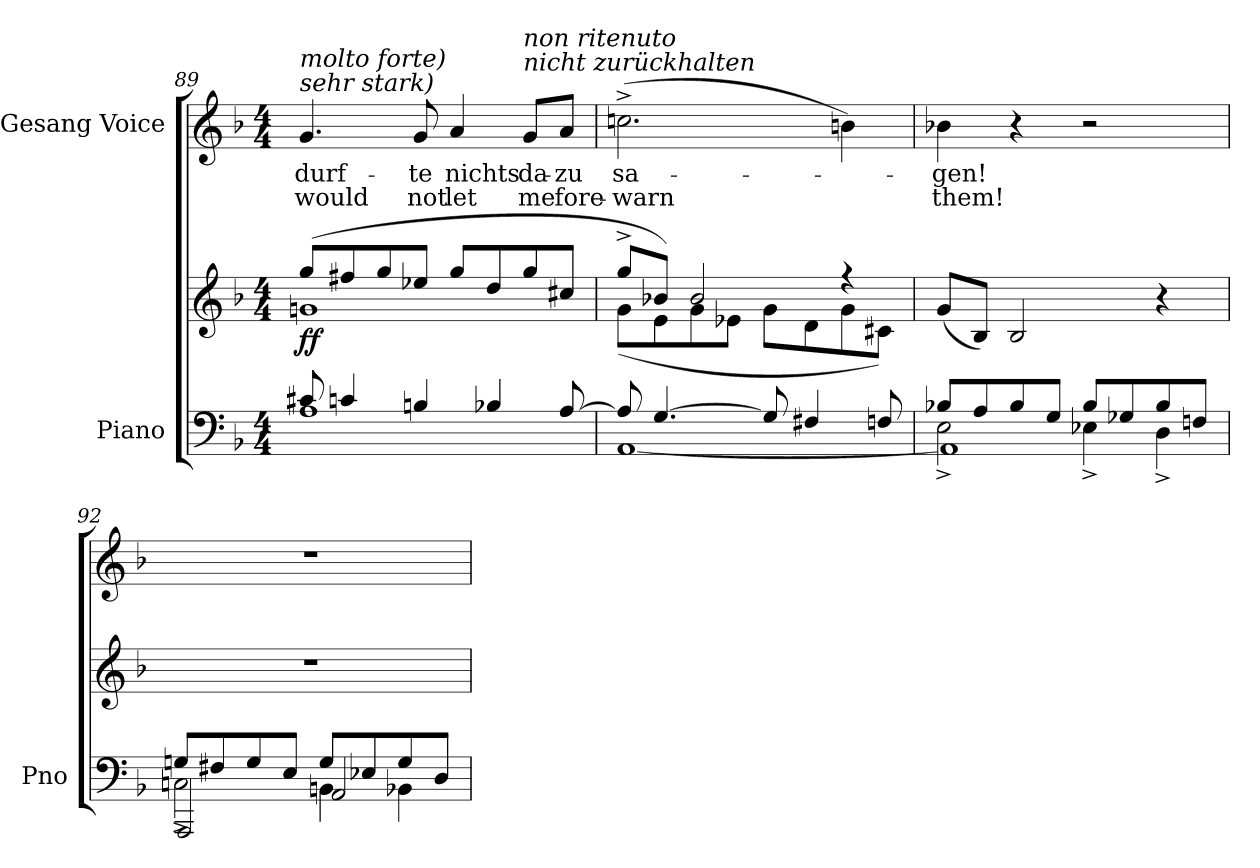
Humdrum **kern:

**kern	**kern	**dynam	**kern	**text	**text
*part2	*part2	*part2	*part1	*part1	*part1
*staff3	*staff2	*staff2/3	*staff1	*staff1	*staff1
*I"Piano	*	*	*I"Gesang Voice	*	*
*I'Pno	*	*	*	*	*
!!LO:PB:g=z
*clefF4	*clefG2	*	*clefG2	*	*
*k[b-]	*k[b-]	*	*k[b-]	*	*
*M4/4	*M4/4	*	*M4/4	*	*
=89	=89	=89	=89	=89	=89
*^	*^	*	*	*	*
!	!	!	!	!	!LO:TX:a:i:t=sehr stark)	!	!
!	!	!	!	!	!LO:TX:a:i:t=molto forte)	!	!
!	!	!	!	!LO:DY:b	!	!LO:LY:b	!LO:LY:b
8c#X/	1A	(>8gg/L	1gn	ff	4.g/	-durf-	would
4cn/	.	8ff#X/	.	.	.	.	.
.	.	8gg/	.	.	.	.	.
!	!	!	!	!	!	!LO:LY:b	!LO:LY:b
4Bn/	.	8ee-X/J	.	.	8g/	-te	not
!	!	!	!	!	!	!LO:LY:b	!LO:LY:b
.	.	8gg/L	.	.	4a/	nichts	let
4B-X/	.	8dd/	.	.	.	.	.
!	!	!	!	!	!LO:TX:a:i:t=nicht zurückhalten	!	!
!	!	!	!	!	!LO:TX:a:i:t=non ritenuto	!	!
!	!	!	!	!	!	!LO:LY:b	!LO:LY:b
.	.	8gg/	.	.	8g/L	da-	me
!	!	!	!	!	!	!LO:LY:b	!LO:LY:b
[8A/	.	8cc#X/J	.	.	8a/J	-zu	fore-
=90	=90	=90	=90	=90	=90	=90	=90
!	!	!	!	!	!	!LO:LY:b	!LO:LY:b
8A/]	[1AA	8gg^/L	(<8g\L	.	(>2.ccn^\	sa-	-warn
[4.G/	.	8b-X/J)	8e\	.	.	.	.
.	.	2b-/	8g\	.	.	.	.
.	.	.	8e-X\J	.	.	.	.
8G/]	.	.	8g\L	.	.	.	.
4F#X/	.	.	8d\	.	.	.	.
.	.	4r	8g\	.	4bn\)	.	.
8Fn/	.	.	8c#X\J)	.	.	.	.
=91	=91	=91	=91	=91	=91	=91	=91
*	*^	*	*	*	*	*	*
!	!	!	!	!	!	!	!LO:LY:b	!LO:LY:b
*	*	*	*v	*v	*	*	*	*
8B-X/L	2E^\	1AA]	(<8g/L	.	4b-X\	-gen!	them!
8A/	.	.	8B-/J)	.	.	.	.
8B-/	.	.	2B-/	.	4r	.	.
8G/J	.	.	.	.	.	.	.
8B-/L	4E-X^\	.	.	.	2r	.	.
8G-X/	.	.	.	.	.	.	.
8B-/	4D^\	.	4r	.	.	.	.
8Fn/J	.	.	.	.	.	.	.
=92	=92	=92	=92	=92	=92	=92	=92
8Gn/L	2Cn^\	2AAA	1r	.	1r	.	.
8F#X/	.	.	.	.	.	.	.
8G/	.	.	.	.	.	.	.
8E/J	.	.	.	.	.	.	.
8G/L	4BBn\	2AA	.	.	.	.	.
8E-X/	.	.	.	.	.	.	.
8G/	4BB-X\	.	.	.	.	.	.
8D/J	.	.	.	.	.	.	.
*v	*v	*v	*	*	*	*	*
=	=	=	=	=	=
*-	*-	*-	*-	*-	*-
